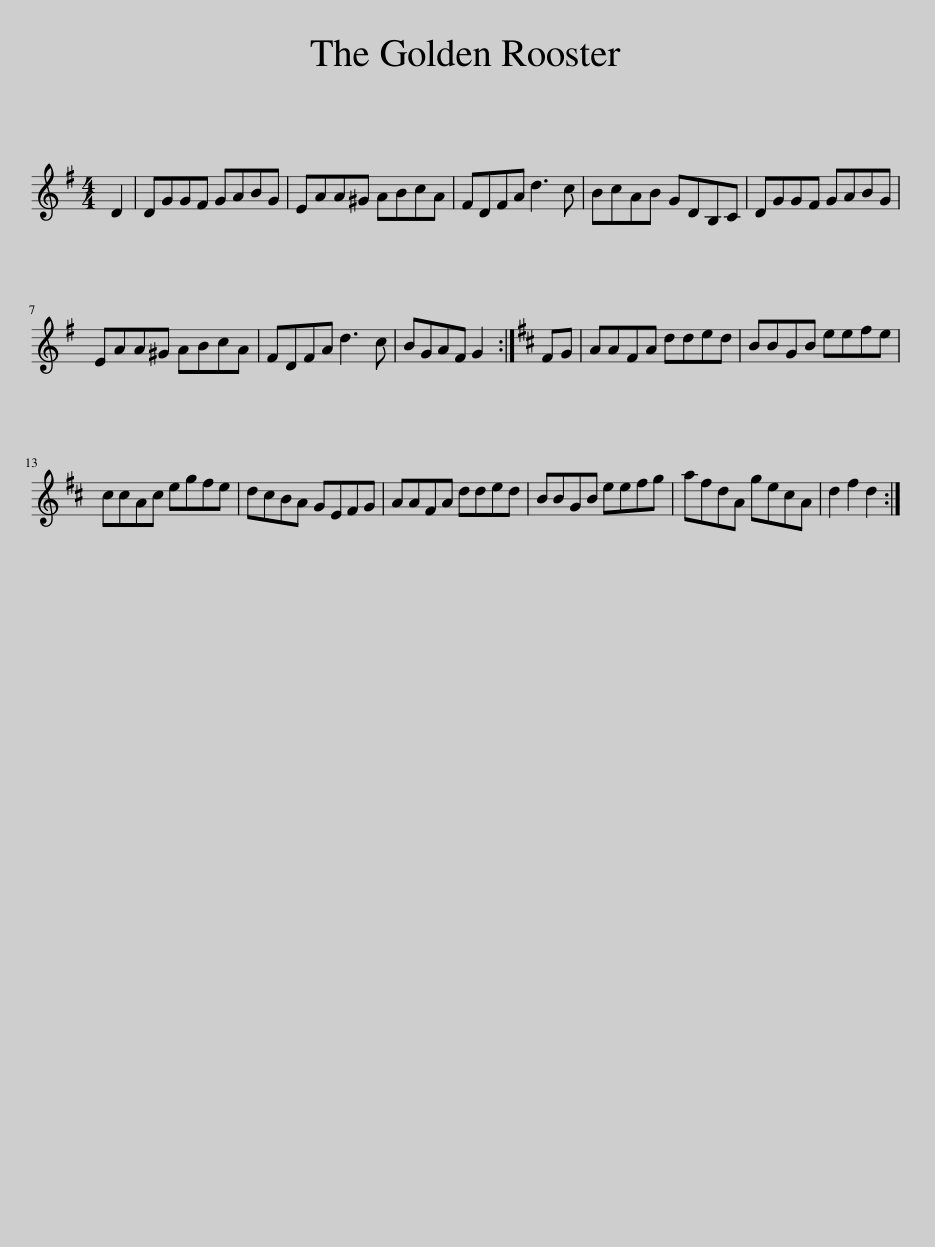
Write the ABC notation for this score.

X:1
L:1/8
M:4/4
I:linebreak $
K:G
V:1 treble
V:1
 D2 | DGGF GABG | EAA^G ABcA | FDFA d3 c | BcAB GDB,C | %5
 DGGF GABG |$ EAA^G ABcA | FDFA d3 c | BGAF G2 :|[K:D] FG | %10
 AAFA dded | BBGB eefe |$ ccAc egfe | dcBA GEFG | AAFA dded | %15
 BBGB eefg | afdA gecA | d2 f2 d2 :| %18
